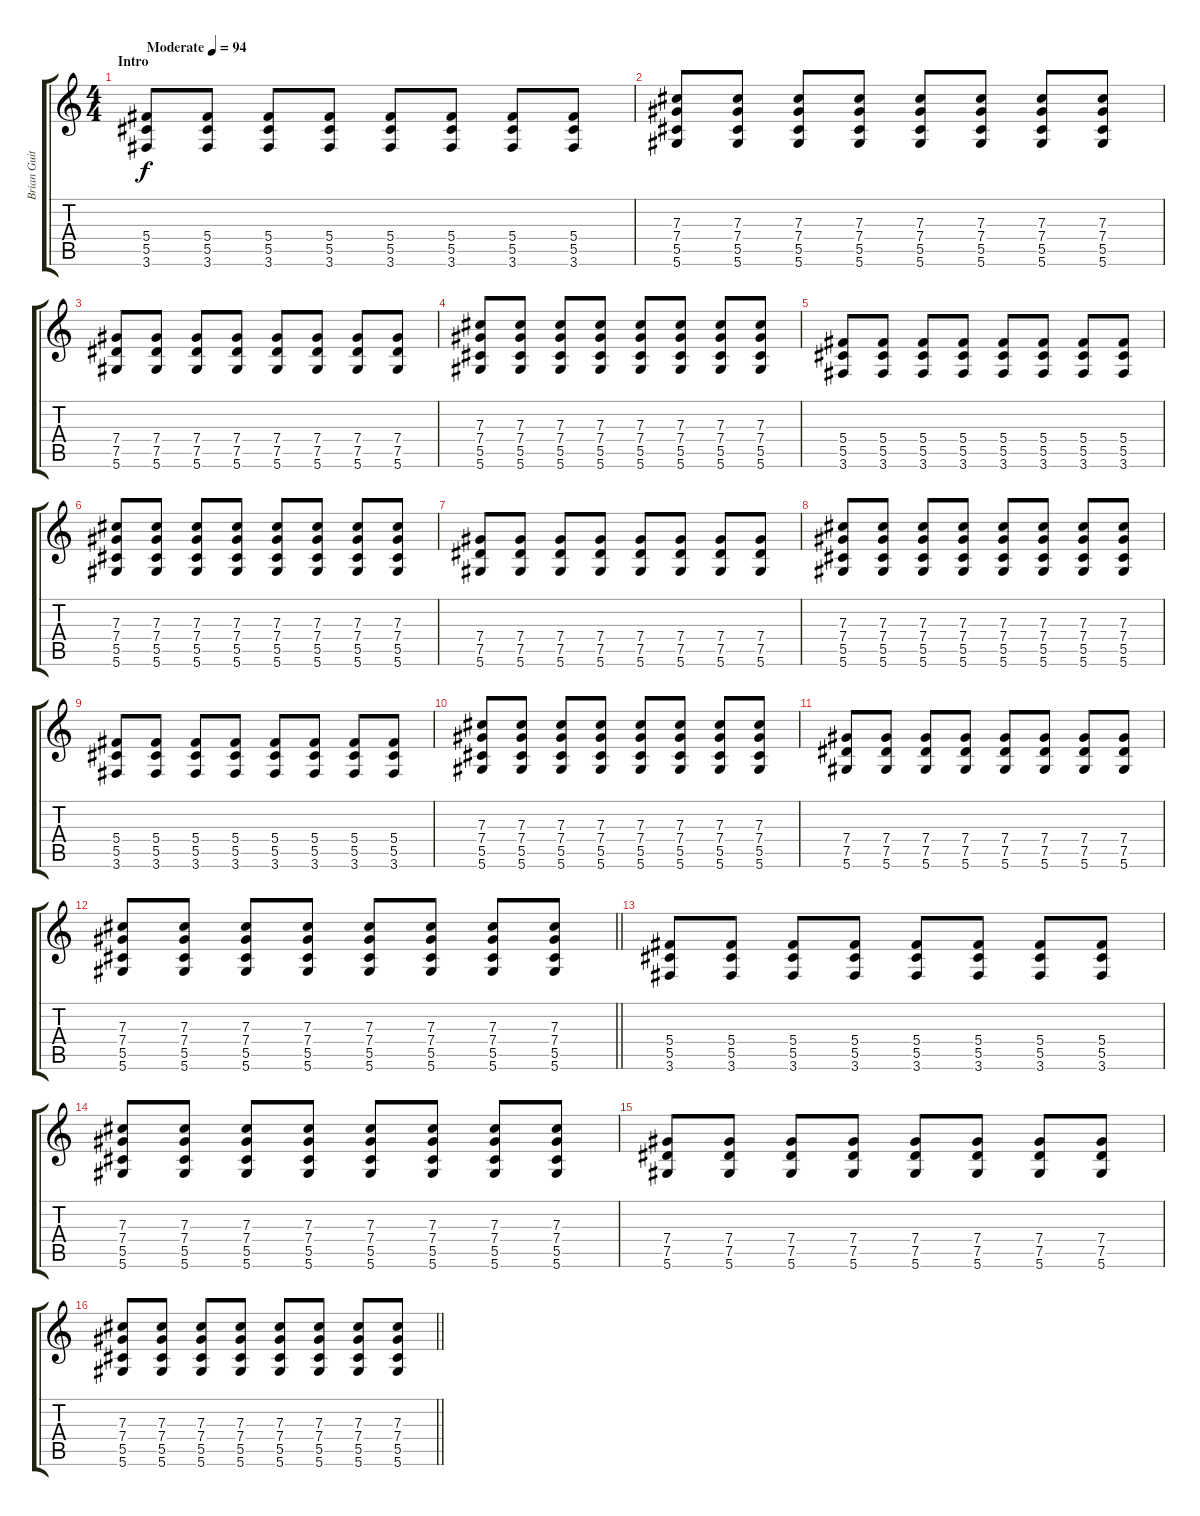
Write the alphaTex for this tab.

\track ("Brian Guitar" "Brian Guit") {instrument overdrivenguitar}
\staff {score tabs}
\tuning (Eb4 Bb3 Gb3 Db3 Ab2 Eb2) {hide}
\ts (4 4)
\section ("" "Intro")
\tempo (94 "Moderate")
\clef g2
\ks c
(5.4 5.5 3.6).8{dy f instrument overdrivenguitar} (5.4 5.5 3.6).8 (5.4 5.5 3.6).8 (5.4 5.5 3.6).8 (5.4 5.5 3.6).8 (5.4 5.5 3.6).8 (5.4 5.5 3.6).8 (5.4 5.5 3.6).8 |
(7.3 7.4 5.5 5.6).8 (7.3 7.4 5.5 5.6).8 (7.3 7.4 5.5 5.6).8 (7.3 7.4 5.5 5.6).8 (7.3 7.4 5.5 5.6).8 (7.3 7.4 5.5 5.6).8 (7.3 7.4 5.5 5.6).8 (7.3 7.4 5.5 5.6).8 |
(7.4 7.5 5.6).8 (7.4 7.5 5.6).8 (7.4 7.5 5.6).8 (7.4 7.5 5.6).8 (7.4 7.5 5.6).8 (7.4 7.5 5.6).8 (7.4 7.5 5.6).8 (7.4 7.5 5.6).8 |
(7.3 7.4 5.5 5.6).8 (7.3 7.4 5.5 5.6).8 (7.3 7.4 5.5 5.6).8 (7.3 7.4 5.5 5.6).8 (7.3 7.4 5.5 5.6).8 (7.3 7.4 5.5 5.6).8 (7.3 7.4 5.5 5.6).8 (7.3 7.4 5.5 5.6).8 |
(5.4 5.5 3.6).8 (5.4 5.5 3.6).8 (5.4 5.5 3.6).8 (5.4 5.5 3.6).8 (5.4 5.5 3.6).8 (5.4 5.5 3.6).8 (5.4 5.5 3.6).8 (5.4 5.5 3.6).8 |
(7.3 7.4 5.5 5.6).8 (7.3 7.4 5.5 5.6).8 (7.3 7.4 5.5 5.6).8 (7.3 7.4 5.5 5.6).8 (7.3 7.4 5.5 5.6).8 (7.3 7.4 5.5 5.6).8 (7.3 7.4 5.5 5.6).8 (7.3 7.4 5.5 5.6).8 |
(7.4 7.5 5.6).8 (7.4 7.5 5.6).8 (7.4 7.5 5.6).8 (7.4 7.5 5.6).8 (7.4 7.5 5.6).8 (7.4 7.5 5.6).8 (7.4 7.5 5.6).8 (7.4 7.5 5.6).8 |
(7.3 7.4 5.5 5.6).8 (7.3 7.4 5.5 5.6).8 (7.3 7.4 5.5 5.6).8 (7.3 7.4 5.5 5.6).8 (7.3 7.4 5.5 5.6).8 (7.3 7.4 5.5 5.6).8 (7.3 7.4 5.5 5.6).8 (7.3 7.4 5.5 5.6).8 |
(5.4 5.5 3.6).8 (5.4 5.5 3.6).8 (5.4 5.5 3.6).8 (5.4 5.5 3.6).8 (5.4 5.5 3.6).8 (5.4 5.5 3.6).8 (5.4 5.5 3.6).8 (5.4 5.5 3.6).8 |
(7.3 7.4 5.5 5.6).8 (7.3 7.4 5.5 5.6).8 (7.3 7.4 5.5 5.6).8 (7.3 7.4 5.5 5.6).8 (7.3 7.4 5.5 5.6).8 (7.3 7.4 5.5 5.6).8 (7.3 7.4 5.5 5.6).8 (7.3 7.4 5.5 5.6).8 |
(7.4 7.5 5.6).8 (7.4 7.5 5.6).8 (7.4 7.5 5.6).8 (7.4 7.5 5.6).8 (7.4 7.5 5.6).8 (7.4 7.5 5.6).8 (7.4 7.5 5.6).8 (7.4 7.5 5.6).8 |
\barLineRight lightlight
(7.3 7.4 5.5 5.6).8 (7.3 7.4 5.5 5.6).8 (7.3 7.4 5.5 5.6).8 (7.3 7.4 5.5 5.6).8 (7.3 7.4 5.5 5.6).8 (7.3 7.4 5.5 5.6).8 (7.3 7.4 5.5 5.6).8 (7.3 7.4 5.5 5.6).8 |
(5.4 5.5 3.6).8 (5.4 5.5 3.6).8 (5.4 5.5 3.6).8 (5.4 5.5 3.6).8 (5.4 5.5 3.6).8 (5.4 5.5 3.6).8 (5.4 5.5 3.6).8 (5.4 5.5 3.6).8 |
(7.3 7.4 5.5 5.6).8 (7.3 7.4 5.5 5.6).8 (7.3 7.4 5.5 5.6).8 (7.3 7.4 5.5 5.6).8 (7.3 7.4 5.5 5.6).8 (7.3 7.4 5.5 5.6).8 (7.3 7.4 5.5 5.6).8 (7.3 7.4 5.5 5.6).8 |
(7.4 7.5 5.6).8 (7.4 7.5 5.6).8 (7.4 7.5 5.6).8 (7.4 7.5 5.6).8 (7.4 7.5 5.6).8 (7.4 7.5 5.6).8 (7.4 7.5 5.6).8 (7.4 7.5 5.6).8 |
\barLineRight lightlight
(7.3 7.4 5.5 5.6).8 (7.3 7.4 5.5 5.6).8 (7.3 7.4 5.5 5.6).8 (7.3 7.4 5.5 5.6).8 (7.3 7.4 5.5 5.6).8 (7.3 7.4 5.5 5.6).8 (7.3 7.4 5.5 5.6).8 (7.3 7.4 5.5 5.6).8
